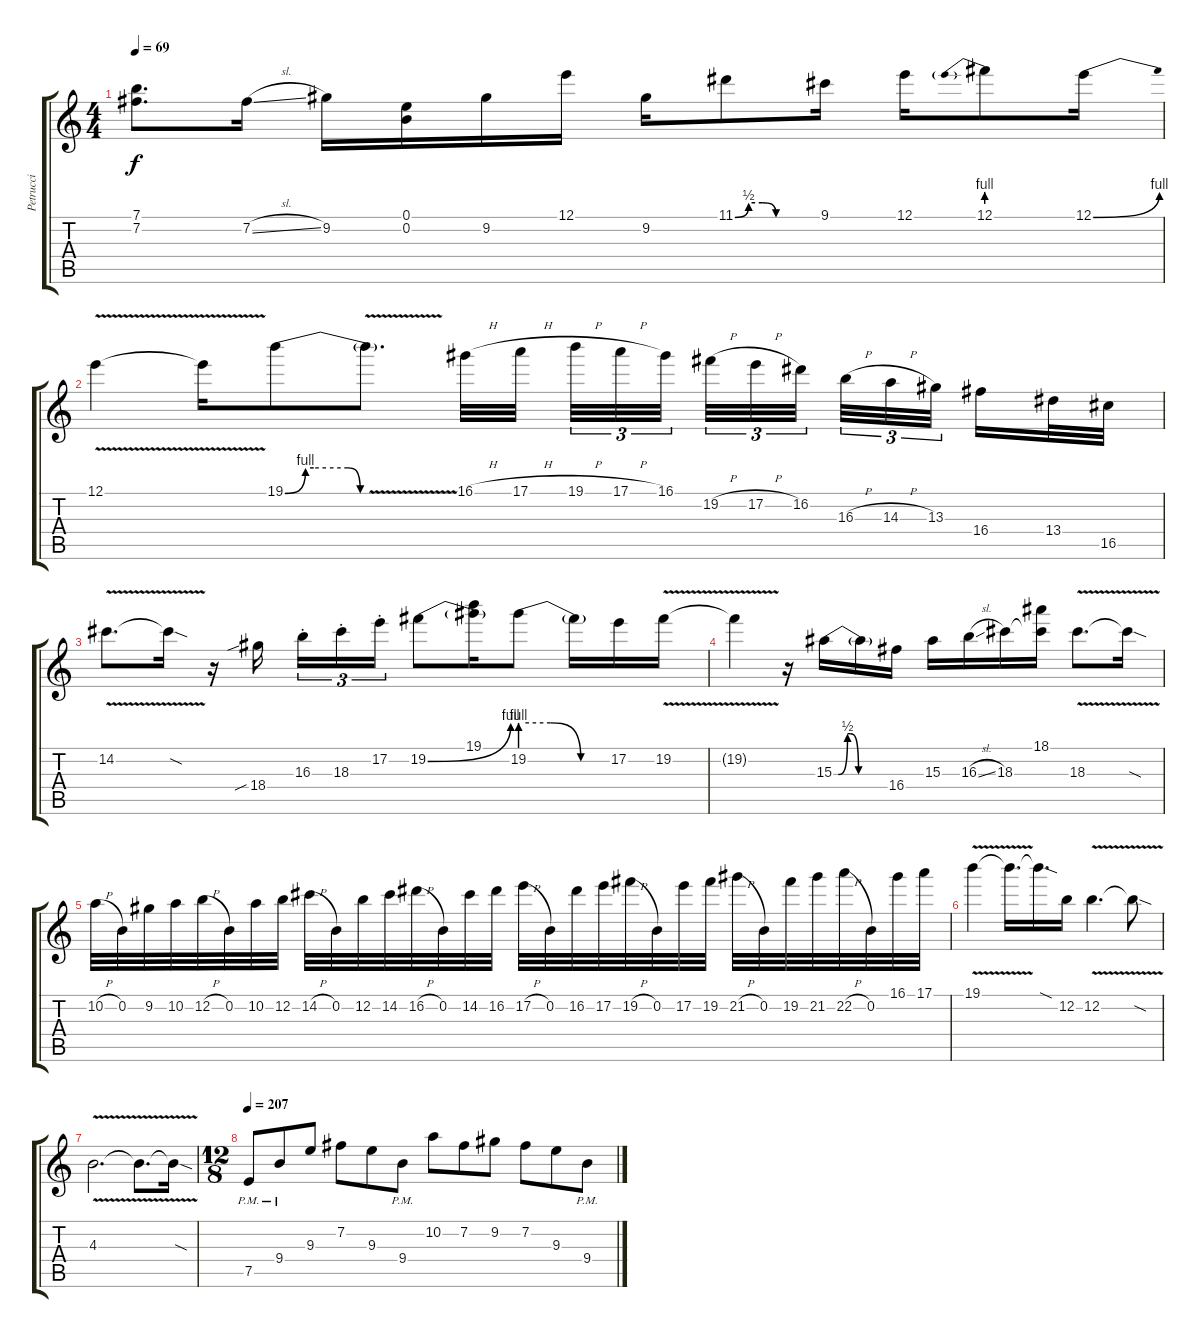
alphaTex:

\track ("Petrucci" "Petrucci") {instrument overdrivenguitar}
\staff {score tabs}
\tuning (E4 B3 G3 D3 A2 E2) {hide}
\ts (4 4)
\tempo 69
\clef g2
\ks c
(7.1{t} 7.2{t}).8{d dy f} 7.2{sl}.16 9.2.16 (0.1 0.2).16 9.2.16 12.1.16 9.2.16 11.1{be (custom 0 0 10 2 20 2 30 0 60 0)}.8 9.1.16 12.1.16 12.1{be (prebend 0 4 60 4)}.8 12.1{be (bend 0 0 60 4)}.16 |
12.1{v}.4 12.1{t}.16 19.1{be (custom 0 0 15 4 21 4 30 4 46 4 55 0 60 0)}.8 19.1{v t}.8{d} 16.1{h}.32 17.1{h}.32{beam splitsecondary} 19.1{h}.32{tu (3 2)} 17.1{h}.32{tu (3 2)} 16.1.32{tu (3 2)} 19.2{h}.32{tu (3 2)} 17.2{h}.32{tu (3 2)} 16.2.32{tu (3 2) beam splitsecondary} 16.3{h}.32{tu (3 2)} 14.3{h}.32{tu (3 2)} 13.3.32{tu (3 2) beam splitsecondary} 16.4.16 13.4.32 16.5.32 |
14.2{v}.8{d} 14.2{sod t}.16 r.16 18.4{sib}.16{beam splitsecondary} 16.3{st}.16{tu (3 2)} 18.3{st}.16{tu (3 2)} 17.2{st}.16{tu (3 2)} 19.2{be (bend 0 0 60 4)}.8 (19.1 19.2{t}).16 19.2{be (custom 0 4 20 4 40 0 60 0)}.8 19.2{t}.16 17.2.16 19.2{v}.16 |
19.2{t}.4 r.16 15.3{be (custom 0 0 5 0 15 2 18 2 27 0 30 0 40 0 60 0)}.16 15.3{t}.16 16.4.16 15.3.16 16.3{sl}.16 18.3.16 (18.1 18.3{t}).16 18.3{v}.8{d} 18.3{sod t}.16 |
10.2{h}.32 0.2.32 9.2.32 10.2.32 12.2{h}.32 0.2.32 10.2.32 12.2.32 14.2{h}.32 0.2.32 12.2.32 14.2.32 16.2{h}.32 0.2.32 14.2.32 16.2.32 17.2{h}.32 0.2.32 16.2.32 17.2.32 19.2{h}.32 0.2.32 17.2.32 19.2.32 21.2{h}.32 0.2.32 19.2.32 21.2.32 22.2{h}.32 0.2.32 16.1.32 17.1.32 |
19.1{v}.4 19.1{t}.16{d} 19.1{sod t}.16{d} 12.2.16 12.2{v}.4{d} 12.2{sod t}.8 |
4.3{v}.2{d} 4.3{v t}.8{d} 4.3{sod t}.16 |
\ts (12 8)
\tempo 207
7.5{pm}.8 9.4{pm}.8 9.3.8 7.2.8 9.3.8 9.4{pm}.8 10.2.8 7.2.8 9.2.8 7.2.8 9.3.8 9.4{pm}.8
